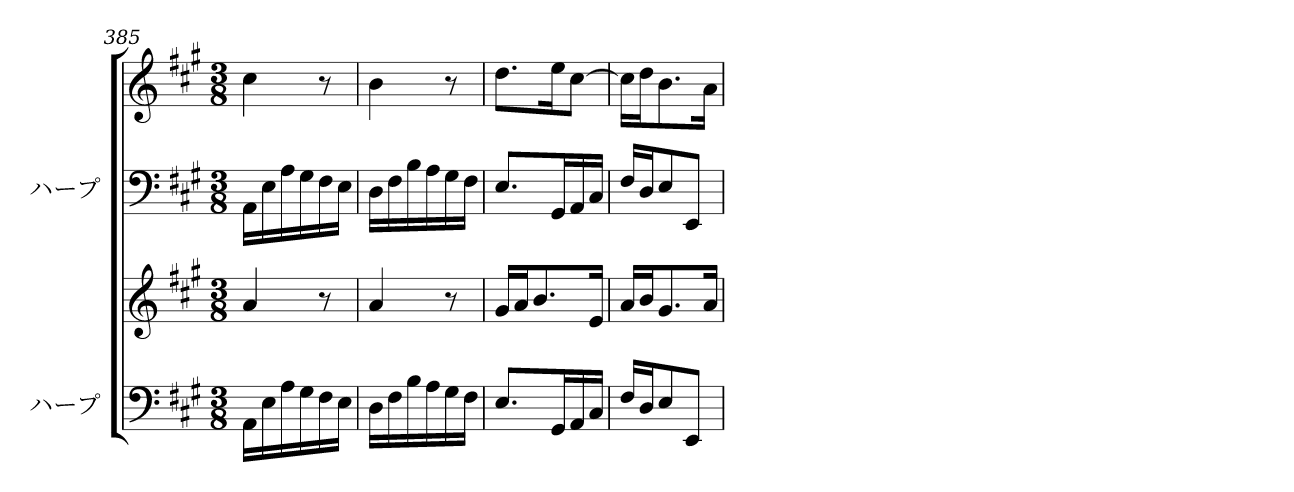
**kern	**kern	**kern	**kern
*part2	*part2	*part1	*part1
*staff4	*staff3	*staff2	*staff1
*I"ハープ	*	*I"ハープ	*
*clefF4	*clefG2	*clefF4	*clefG2
*k[f#c#g#]	*k[f#c#g#]	*k[f#c#g#]	*k[f#c#g#]
*M3/8	*M3/8	*M3/8	*M3/8
=385	=385	=385	=385
16AA\LL	4a/	16AA\LL	4cc#\
16E\	.	16E\	.
16A\	.	16A\	.
16G#\	.	16G#\	.
16F#\	8r	16F#\	8r
16E\JJ	.	16E\JJ	.
=386	=386	=386	=386
16D\LL	4a/	16D\LL	4b\
16F#\	.	16F#\	.
16B\	.	16B\	.
16A\	.	16A\	.
16G#\	8r	16G#\	8r
16F#\JJ	.	16F#\JJ	.
=387	=387	=387	=387
8.E/L	16g#/LL	8.E/L	8.dd\L
.	16a/J	.	.
.	8.b/	.	.
16GG#/L	.	16GG#/L	16ee\K
16AA/	.	16AA/	[8cc#\J
16C#/JJ	16e/Jk	16C#/JJ	.
!!LO:PB:g=z
=388	=388	=388	=388
16F#/LL	16a/LL	16F#/LL	16cc#\LL]
16D/J	16b/J	16D/J	16dd\J
8E/	8.g#/	8E/	8.b\
8EE/J	.	8EE/J	.
.	16a/Jk	.	16a\Jk
=	=	=	=
*-	*-	*-	*-
